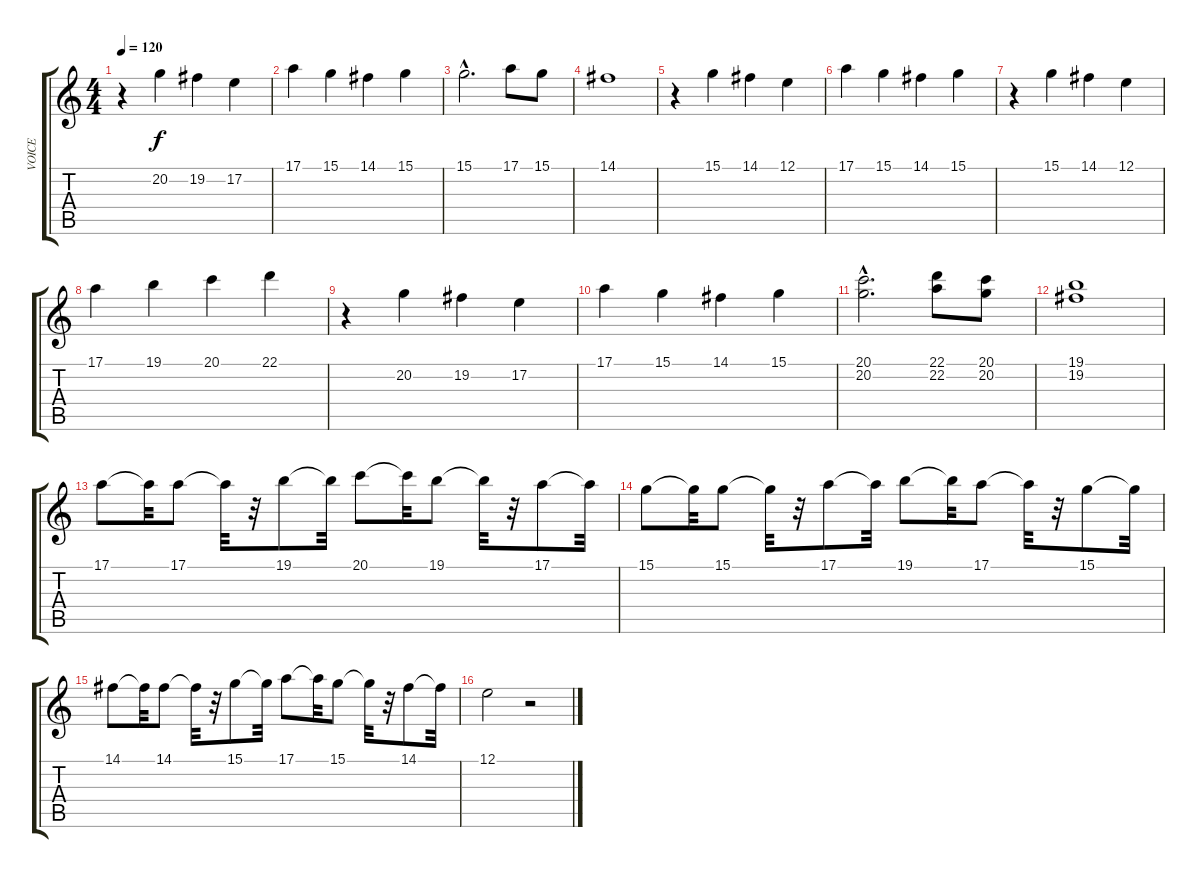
\track (" VOICE" " VOICE") {instrument honkytonkpiano}
\staff {score tabs}
\tuning (E4 B3 G3 D3 A2 E2) {hide}
\ts (4 4)
\tempo 120
\clef g2
\ks c
r.4{dy f} 20.2.4 19.2.4 17.2.4 |
17.1.4 15.1.4 14.1.4 15.1.4 |
15.1{hac}.2{d} 17.1.8 15.1.8 |
14.1.1 |
r.4 15.1.4 14.1.4 12.1.4 |
17.1.4 15.1.4 14.1.4 15.1.4 |
r.4 15.1.4 14.1.4 12.1.4 |
17.1.4 19.1.4 20.1.4 22.1.4 |
r.4 20.2.4 19.2.4 17.2.4 |
17.1.4 15.1.4 14.1.4 15.1.4 |
(20.1{hac} 20.2{hac}).2{d} (22.1 22.2).8 (20.1 20.2).8 |
(19.1 19.2).1 |
17.1.8 17.1{t}.32 17.1.8 17.1{t}.32 r.32 19.1.8 19.1{t}.32 20.1.8 20.1{t}.32 19.1.8 19.1{t}.32 r.32 17.1.8 17.1{t}.32 |
15.1.8 15.1{t}.32 15.1.8 15.1{t}.32 r.32 17.1.8 17.1{t}.32 19.1.8 19.1{t}.32 17.1.8 17.1{t}.32 r.32 15.1.8 15.1{t}.32 |
14.1.8 14.1{t}.32 14.1.8 14.1{t}.32 r.32 15.1.8 15.1{t}.32 17.1.8 17.1{t}.32 15.1.8 15.1{t}.32 r.32 14.1.8 14.1{t}.32 |
12.1.2 r.2
